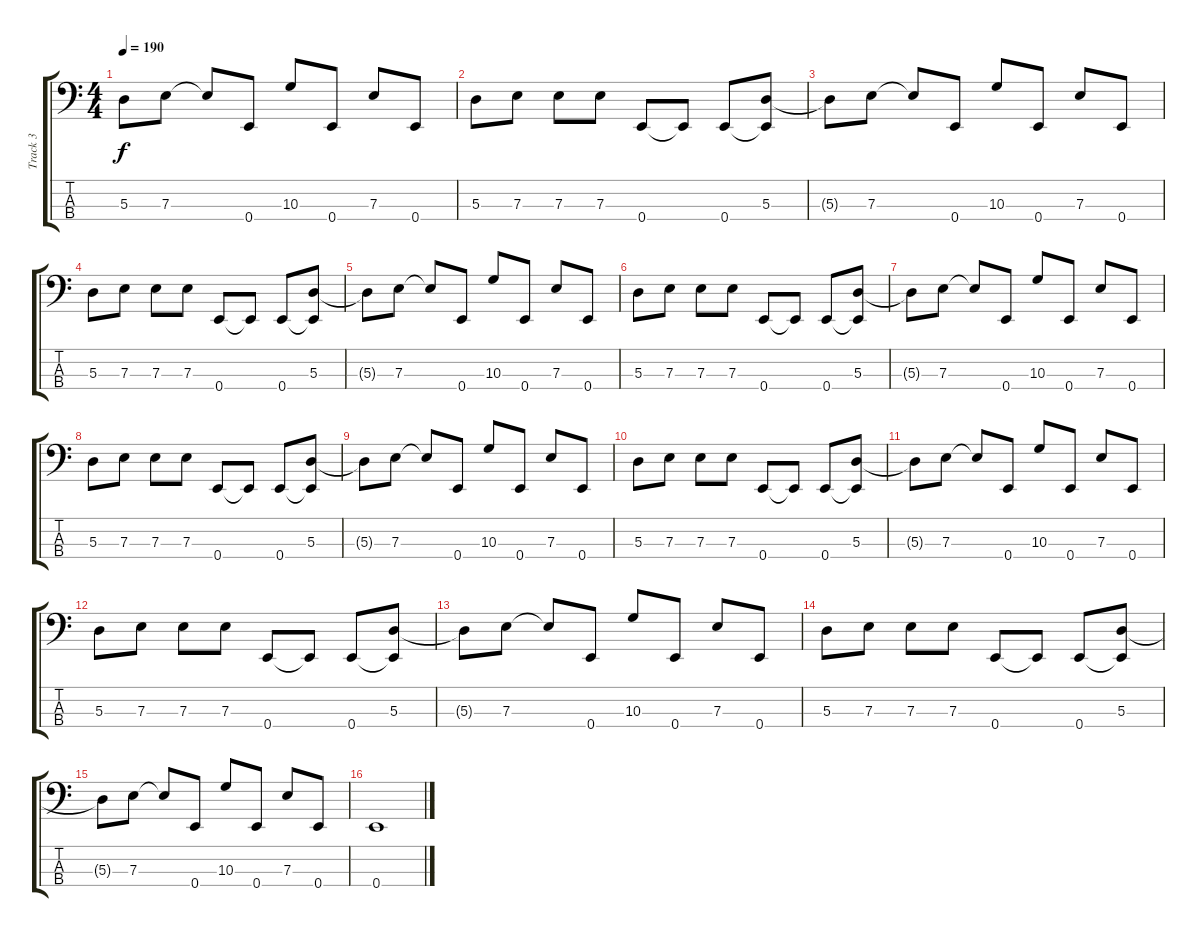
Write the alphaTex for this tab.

\track ("Track 3" "Track 3") {instrument electricbassfinger}
\staff {score tabs}
\tuning (G2 D2 A1 E1) {hide}
\ts (4 4)
\tempo 190
\clef f4
\ks c
5.3{t}.8{dy f} 7.3.8 7.3{t}.8 0.4.8 10.3.8 0.4.8 7.3.8 0.4.8 |
5.3.8 7.3.8 7.3.8 7.3.8 0.4.8 0.4{t}.8 0.4.8 (5.3 0.4{t}).8 |
5.3{t}.8 7.3.8 7.3{t}.8 0.4.8 10.3.8 0.4.8 7.3.8 0.4.8 |
5.3.8 7.3.8 7.3.8 7.3.8 0.4.8 0.4{t}.8 0.4.8 (5.3 0.4{t}).8 |
5.3{t}.8 7.3.8 7.3{t}.8 0.4.8 10.3.8 0.4.8 7.3.8 0.4.8 |
5.3.8 7.3.8 7.3.8 7.3.8 0.4.8 0.4{t}.8 0.4.8 (5.3 0.4{t}).8 |
5.3{t}.8 7.3.8 7.3{t}.8 0.4.8 10.3.8 0.4.8 7.3.8 0.4.8 |
5.3.8 7.3.8 7.3.8 7.3.8 0.4.8 0.4{t}.8 0.4.8 (5.3 0.4{t}).8 |
5.3{t}.8 7.3.8 7.3{t}.8 0.4.8 10.3.8 0.4.8 7.3.8 0.4.8 |
5.3.8 7.3.8 7.3.8 7.3.8 0.4.8 0.4{t}.8 0.4.8 (5.3 0.4{t}).8 |
5.3{t}.8 7.3.8 7.3{t}.8 0.4.8 10.3.8 0.4.8 7.3.8 0.4.8 |
5.3.8 7.3.8 7.3.8 7.3.8 0.4.8 0.4{t}.8 0.4.8 (5.3 0.4{t}).8 |
5.3{t}.8 7.3.8 7.3{t}.8 0.4.8 10.3.8 0.4.8 7.3.8 0.4.8 |
5.3.8 7.3.8 7.3.8 7.3.8 0.4.8 0.4{t}.8 0.4.8 (5.3 0.4{t}).8 |
5.3{t}.8 7.3.8 7.3{t}.8 0.4.8 10.3.8 0.4.8 7.3.8 0.4.8 |
0.4.1
